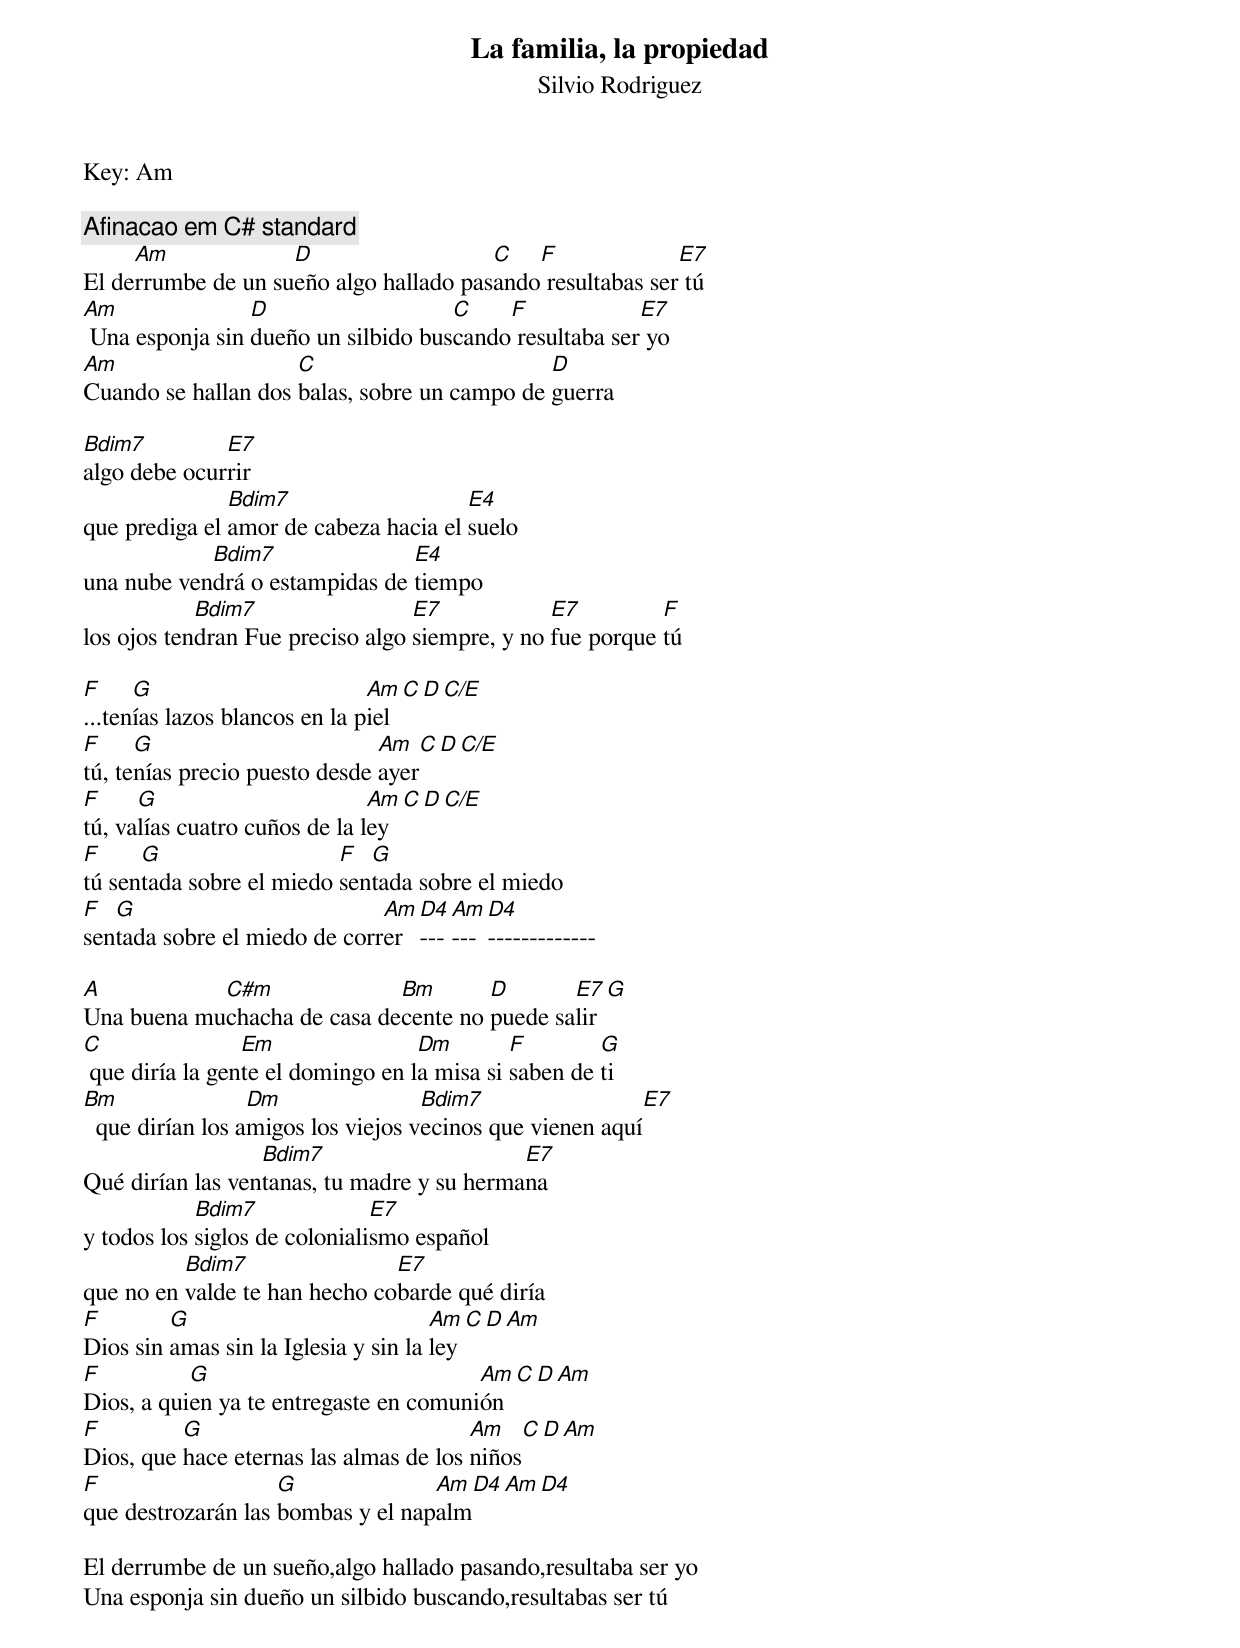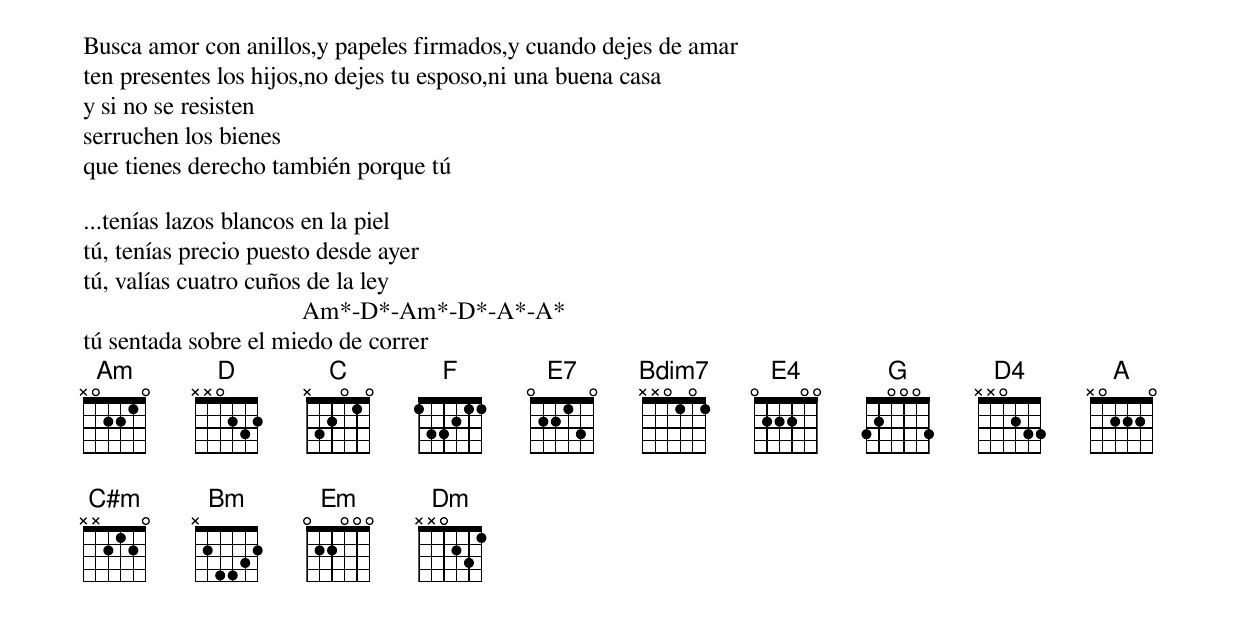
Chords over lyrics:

La familia, la propiedad
Silvio Rodriguez
Key: Am

Afinacao em C# standard
     Am             D                   C   F              E7
El derrumbe de un sueño algo hallado pasando resultabas ser tú
Am               D                   C    F             E7
 Una esponja sin dueño un silbido buscando resultaba ser yo
Am                   C                        D
Cuando se hallan dos balas, sobre un campo de guerra

Bm7(b5)       E7
algo debe ocurrir
               Bm7(b5)                 E4
que prediga el amor de cabeza hacia el suelo
            Bm7(b5)             E4
una nube vendrá o estampidas de tiempo
            Bm7(b5)               E7            E7         F
los ojos tendran Fue preciso algo siempre, y no fue porque tú

F     G                        Am   C D C/E
...tenías lazos blancos en la piel
F     G                        Am   C D C/E
tú, tenías precio puesto desde ayer
F     G                        Am   C D C/E
tú, valías cuatro cuños de la ley
F     G                   F  G
tú sentada sobre el miedo sentada sobre el miedo
F  G                          Am D4 Am D4
sentada sobre el miedo de correr -------------------

A           C#m              Bm       D       E7  G
Una buena muchacha de casa decente no puede salir
C                Em                Dm        F        G
 que diría la gente el domingo en la misa si saben de ti
Bm                Dm                Bm7(b5)               E7
  que dirían los amigos los viejos vecinos que vienen aquí
                  Bm7(b5)                   E7
Qué dirían las ventanas, tu madre y su hermana
            Bm7(b5)            E7
y todos los siglos de colonialismo español
          Bm7(b5)              E7
que no en valde te han hecho cobarde qué diría
\
F        G                            Am   C D Am
Dios sin amas sin la Iglesia y sin la ley
F          G                            Am   C D Am
Dios, a quien ya te entregaste en comunión
F         G                             Am   C D Am
Dios, que hace eternas las almas de los niños
F                   G              Am D4 Am D4
que destrozarán las bombas y el napalm

El derrumbe de un sueño,algo hallado pasando,resultaba ser yo
Una esponja sin dueño un silbido buscando,resultabas ser tú

Busca amor con anillos,y papeles firmados,y cuando dejes de amar
ten presentes los hijos,no dejes tu esposo,ni una buena casa
y si no se resisten
serruchen los bienes
que tienes derecho también porque tú

...tenías lazos blancos en la piel
tú, tenías precio puesto desde ayer
tú, valías cuatro cuños de la ley
                                   Am*-D*-Am*-D*-A*-A*
tú sentada sobre el miedo de correr
